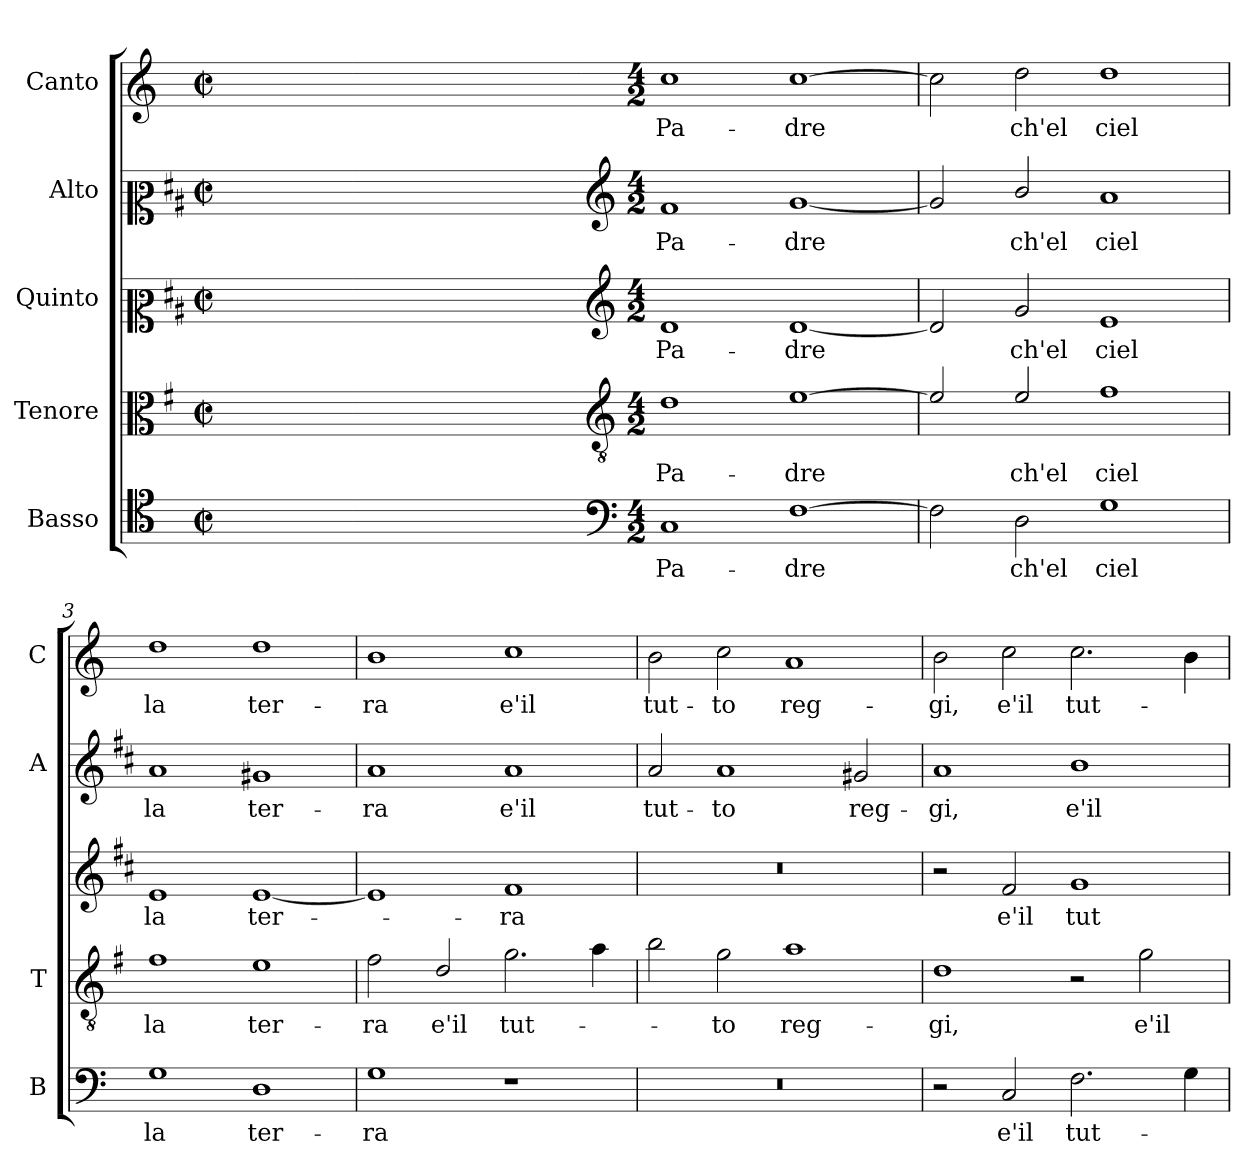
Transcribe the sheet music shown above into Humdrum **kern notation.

**kern	**text	**kern	**text	**kern	**text	**kern	**text	**kern	**text
*part5	*part5	*part4	*part4	*part3	*part3	*part2	*part2	*part1	*part1
*staff5	*staff5	*staff4	*staff4	*staff3	*staff3	*staff2	*staff2	*staff1	*staff1
*I"Basso	*	*I"Tenore	*	*I"Quinto	*	*I"Alto	*	*I"Canto	*
*I'B	*	*I'T	*	*	*	*I'A	*	*I'C	*
*clefC4	*	*clefC3	*	*clefC2	*	*clefC2	*	*clefG2	*
*	*	*ITrd4c7	*	*ITrd1c2	*	*ITrd1c2	*	*	*
*k[]	*	*k[]	*	*k[]	*	*k[]	*	*k[]	*
*C:	*	*C:	*	*C:	*	*C:	*	*C:	*
*M2/2	*	*M2/2	*	*M2/2	*	*M2/2	*	*M2/2	*
*met(c|)	*	*met(c|)	*	*met(c|)	*	*met(c|)	*	*met(c|)	*
=	=	=	=	=	=	=	=	=	=
1ryy	.	1ryy	.	1ryy	.	1ryy	.	1ryy	.
=1X-	=1X-	=1X-	=1X-	=1X-	=1X-	=1X-	=1X-	=1X-	=1X-
4ryy	.	4ryy	.	4ryy	.	4ryy	.	4ryy	.
4ryy	.	4ryy	.	4ryy	.	4ryy	.	4ryy	.
4ryy	.	4ryy	.	4ryy	.	4ryy	.	4ryy	.
4ryy	.	4ryy	.	4ryy	.	4ryy	.	4ryy	.
=1-	=1-	=1-	=1-	=1-	=1-	=1-	=1-	=1-	=1-
*clefF4	*	*clefGv2	*	*clefG2	*	*clefG2	*	*	*
*M4/2	*	*M4/2	*	*M4/2	*	*M4/2	*	*M4/2	*
!	!LO:LY:b	!	!LO:LY:b	!	!LO:LY:b	!	!LO:LY:b	!	!LO:LY:b
1C	Pa-	1G	Pa-	1c	Pa-	1e	Pa-	1cc	Pa-
!	!LO:LY:b	!	!LO:LY:b	!	!LO:LY:b	!	!LO:LY:b	!	!LO:LY:b
[1F	-dre	[1A	-dre	[1c	-dre	[1f	-dre	[1cc	-dre
=2	=2	=2	=2	=2	=2	=2	=2	=2	=2
2F\]	.	2A/]	.	2c/]	.	2f/]	.	2cc\]	.
!	!LO:LY:b	!	!LO:LY:b	!	!LO:LY:b	!	!LO:LY:b	!	!LO:LY:b
2D\	ch'el	2A/	ch'el	2f/	ch'el	2a/	ch'el	2dd\	ch'el
!	!LO:LY:b	!	!LO:LY:b	!	!LO:LY:b	!	!LO:LY:b	!	!LO:LY:b
1G	ciel	1B	ciel	1d	ciel	1g	ciel	1dd	ciel
=3	=3	=3	=3	=3	=3	=3	=3	=3	=3
!	!LO:LY:b	!	!LO:LY:b	!	!LO:LY:b	!	!LO:LY:b	!	!LO:LY:b
1G	la	1B	la	1d	la	1g	la	1dd	la
!	!LO:LY:b	!	!LO:LY:b	!	!LO:LY:b	!	!LO:LY:b	!	!LO:LY:b
1D	ter-	1A	ter-	[1d	ter-	1f#X	ter-	1dd	ter-
=4	=4	=4	=4	=4	=4	=4	=4	=4	=4
!	!LO:LY:b	!	!LO:LY:b	!	!	!	!LO:LY:b	!	!LO:LY:b
1G	-ra	2B\	-ra	1d]	.	1g	-ra	1b	-ra
!	!	!	!LO:LY:b	!	!	!	!	!	!
.	.	2G/	e'il	.	.	.	.	.	.
!	!	!	!LO:LY:b	!	!LO:LY:b	!	!LO:LY:b	!	!LO:LY:b
1r	.	2.c\	tut-	1e	-ra	1g	e'il	1cc	e'il
.	.	4d\	.	.	.	.	.	.	.
=5	=5	=5	=5	=5	=5	=5	=5	=5	=5
!	!	!	!	!	!	!	!LO:LY:b	!	!LO:LY:b
0r	.	2e\	.	0r	.	2g/	tut-	2b\	tut-
!	!	!	!LO:LY:b	!	!	!	!LO:LY:b	!	!LO:LY:b
.	.	2c\	-to	.	.	1g	-to	2cc\	-to
!	!	!	!LO:LY:b	!	!	!	!	!	!LO:LY:b
.	.	1d	reg-	.	.	.	.	1a	reg-
!	!	!	!	!	!	!	!LO:LY:b	!	!
.	.	.	.	.	.	2f#X/	reg-	.	.
!!LO:LB:g=z
=6	=6	=6	=6	=6	=6	=6	=6	=6	=6
!	!	!	!LO:LY:b	!	!	!	!LO:LY:b	!	!LO:LY:b
2r	.	1G	-gi,	2r	.	1g	-gi,	2b\	-gi,
!	!LO:LY:b	!	!	!	!LO:LY:b	!	!	!	!LO:LY:b
2C/	e'il	.	.	2e/	e'il	.	.	2cc\	e'il
!	!LO:LY:b	!	!	!	!LO:LY:b	!	!LO:LY:b	!	!LO:LY:b
2.F\	tut-	2r	.	1f	tut-	1a	e'il	2.cc\	tut-
!	!	!	!LO:LY:b	!	!	!	!	!	!
.	.	2c\	e'il	.	.	.	.	.	.
4G\	.	.	.	.	.	.	.	4b\	.
=	=	=	=	=	=	=	=	=	=
*-	*-	*-	*-	*-	*-	*-	*-	*-	*-
